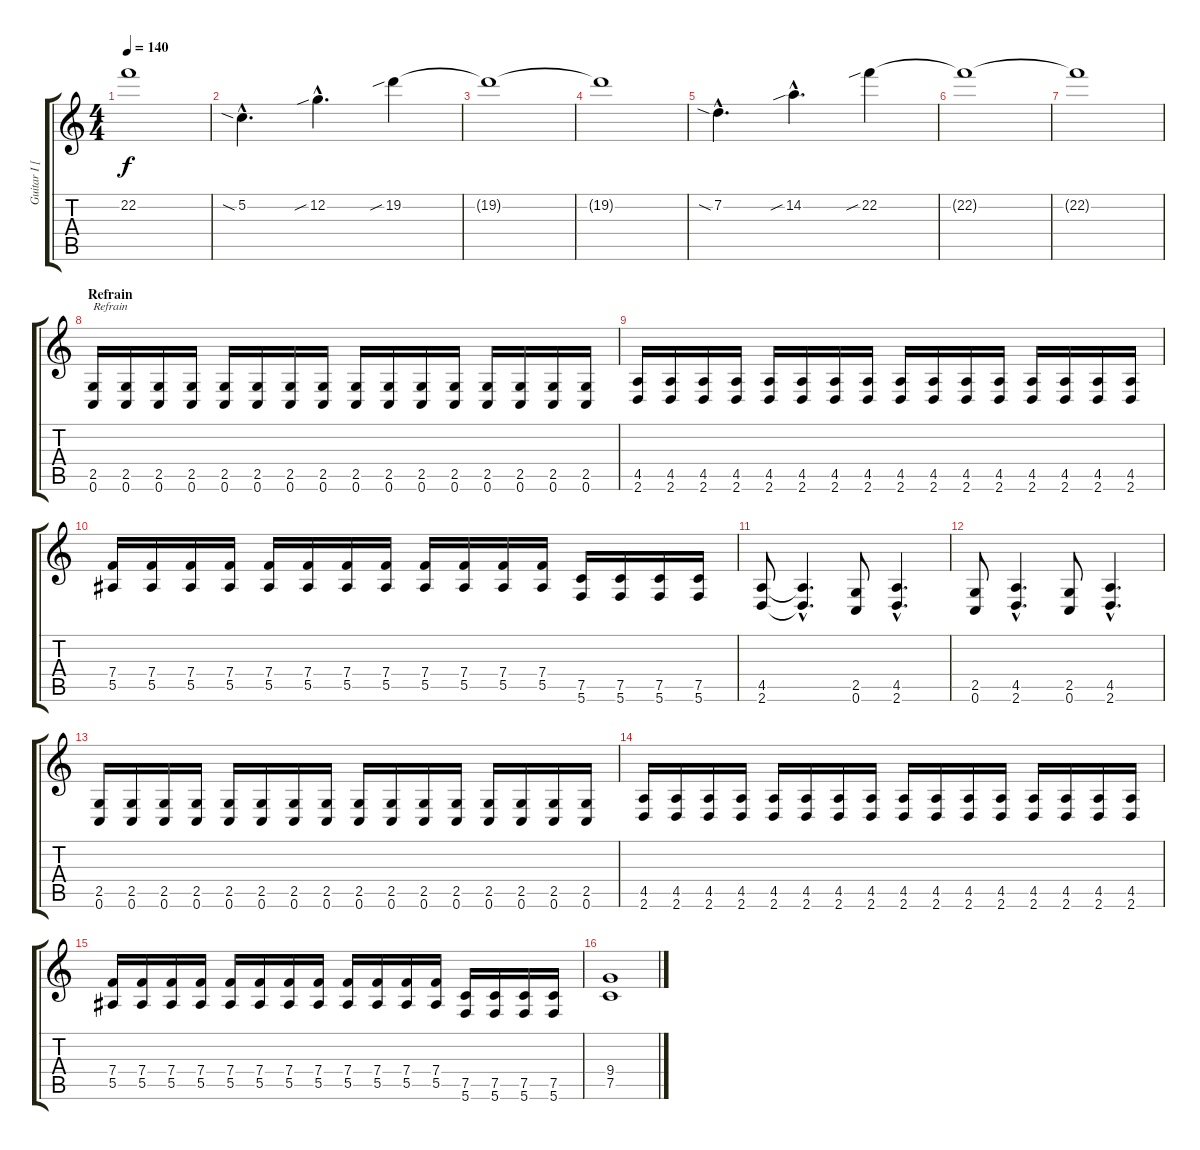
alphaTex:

\track ("Guitar I [Adam Agius]" "Guitar I [") {instrument distortionguitar}
\staff {score tabs}
\tuning (C4 G3 Eb3 Bb2 F2 C2) {hide}
\ts (4 4)
\tempo 140
\clef g2
\ks c
22.2{t}.1{dy f} |
5.2{sia hac}.4{d} 12.2{sib hac}.4{d} 19.2{sib}.4 |
19.2{t}.1 |
19.2{t}.1 |
7.2{sia hac}.4{d} 14.2{sib hac}.4{d} 22.2{sib}.4 |
22.2{t}.1 |
22.2{t}.1 |
\section ("" "Refrain")
(2.5 0.6).16{txt "Refrain"} (2.5 0.6).16 (2.5 0.6).16 (2.5 0.6).16 (2.5 0.6).16 (2.5 0.6).16 (2.5 0.6).16 (2.5 0.6).16 (2.5 0.6).16 (2.5 0.6).16 (2.5 0.6).16 (2.5 0.6).16 (2.5 0.6).16 (2.5 0.6).16 (2.5 0.6).16 (2.5 0.6).16 |
(4.5 2.6).16 (4.5 2.6).16 (4.5 2.6).16 (4.5 2.6).16 (4.5 2.6).16 (4.5 2.6).16 (4.5 2.6).16 (4.5 2.6).16 (4.5 2.6).16 (4.5 2.6).16 (4.5 2.6).16 (4.5 2.6).16 (4.5 2.6).16 (4.5 2.6).16 (4.5 2.6).16 (4.5 2.6).16 |
(7.4 5.5).16 (7.4 5.5).16 (7.4 5.5).16 (7.4 5.5).16 (7.4 5.5).16 (7.4 5.5).16 (7.4 5.5).16 (7.4 5.5).16 (7.4 5.5).16 (7.4 5.5).16 (7.4 5.5).16 (7.4 5.5).16 (7.5 5.6).16 (7.5 5.6).16 (7.5 5.6).16 (7.5 5.6).16 |
(4.5 2.6).8 (4.5{hac t} 2.6{hac t}).4{d} (2.5 0.6).8 (4.5{hac} 2.6{hac}).4{d} |
(2.5 0.6).8 (4.5{hac} 2.6{hac}).4{d} (2.5 0.6).8 (4.5{hac} 2.6{hac}).4{d} |
(2.5 0.6).16 (2.5 0.6).16 (2.5 0.6).16 (2.5 0.6).16 (2.5 0.6).16 (2.5 0.6).16 (2.5 0.6).16 (2.5 0.6).16 (2.5 0.6).16 (2.5 0.6).16 (2.5 0.6).16 (2.5 0.6).16 (2.5 0.6).16 (2.5 0.6).16 (2.5 0.6).16 (2.5 0.6).16 |
(4.5 2.6).16 (4.5 2.6).16 (4.5 2.6).16 (4.5 2.6).16 (4.5 2.6).16 (4.5 2.6).16 (4.5 2.6).16 (4.5 2.6).16 (4.5 2.6).16 (4.5 2.6).16 (4.5 2.6).16 (4.5 2.6).16 (4.5 2.6).16 (4.5 2.6).16 (4.5 2.6).16 (4.5 2.6).16 |
(7.4 5.5).16 (7.4 5.5).16 (7.4 5.5).16 (7.4 5.5).16 (7.4 5.5).16 (7.4 5.5).16 (7.4 5.5).16 (7.4 5.5).16 (7.4 5.5).16 (7.4 5.5).16 (7.4 5.5).16 (7.4 5.5).16 (7.5 5.6).16 (7.5 5.6).16 (7.5 5.6).16 (7.5 5.6).16 |
(9.4 7.5).1
